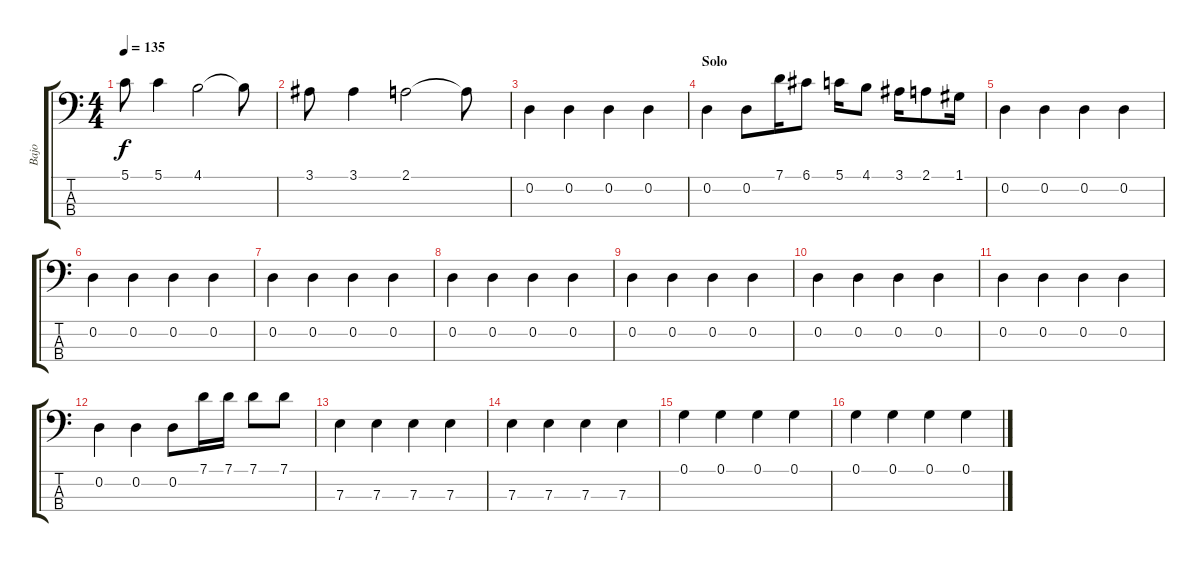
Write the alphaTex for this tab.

\track ("Bajo" "Bajo") {instrument electricbasspick}
\staff {score tabs}
\tuning (G2 D2 A1 E1) {hide}
\ts (4 4)
\tempo 135
\clef f4
\ks c
5.1.8{dy f} 5.1.4 4.1.2 4.1{t}.8 |
3.1.8 3.1.4 2.1.2 2.1{t}.8 |
0.2.4 0.2.4 0.2.4 0.2.4 |
\section ("" "Solo")
0.2.4 0.2.8 7.1.16 6.1.8 5.1.16 4.1.8 3.1.16 2.1.8 1.1.16 |
0.2.4 0.2.4 0.2.4 0.2.4 |
0.2.4 0.2.4 0.2.4 0.2.4 |
0.2.4 0.2.4 0.2.4 0.2.4 |
0.2.4 0.2.4 0.2.4 0.2.4 |
0.2.4 0.2.4 0.2.4 0.2.4 |
0.2.4 0.2.4 0.2.4 0.2.4 |
0.2.4 0.2.4 0.2.4 0.2.4 |
0.2.4 0.2.4 0.2.8 7.1.16 7.1.16 7.1.8 7.1.8 |
7.3.4 7.3.4 7.3.4 7.3.4 |
7.3.4 7.3.4 7.3.4 7.3.4 |
0.1.4 0.1.4 0.1.4 0.1.4 |
0.1.4 0.1.4 0.1.4 0.1.4
